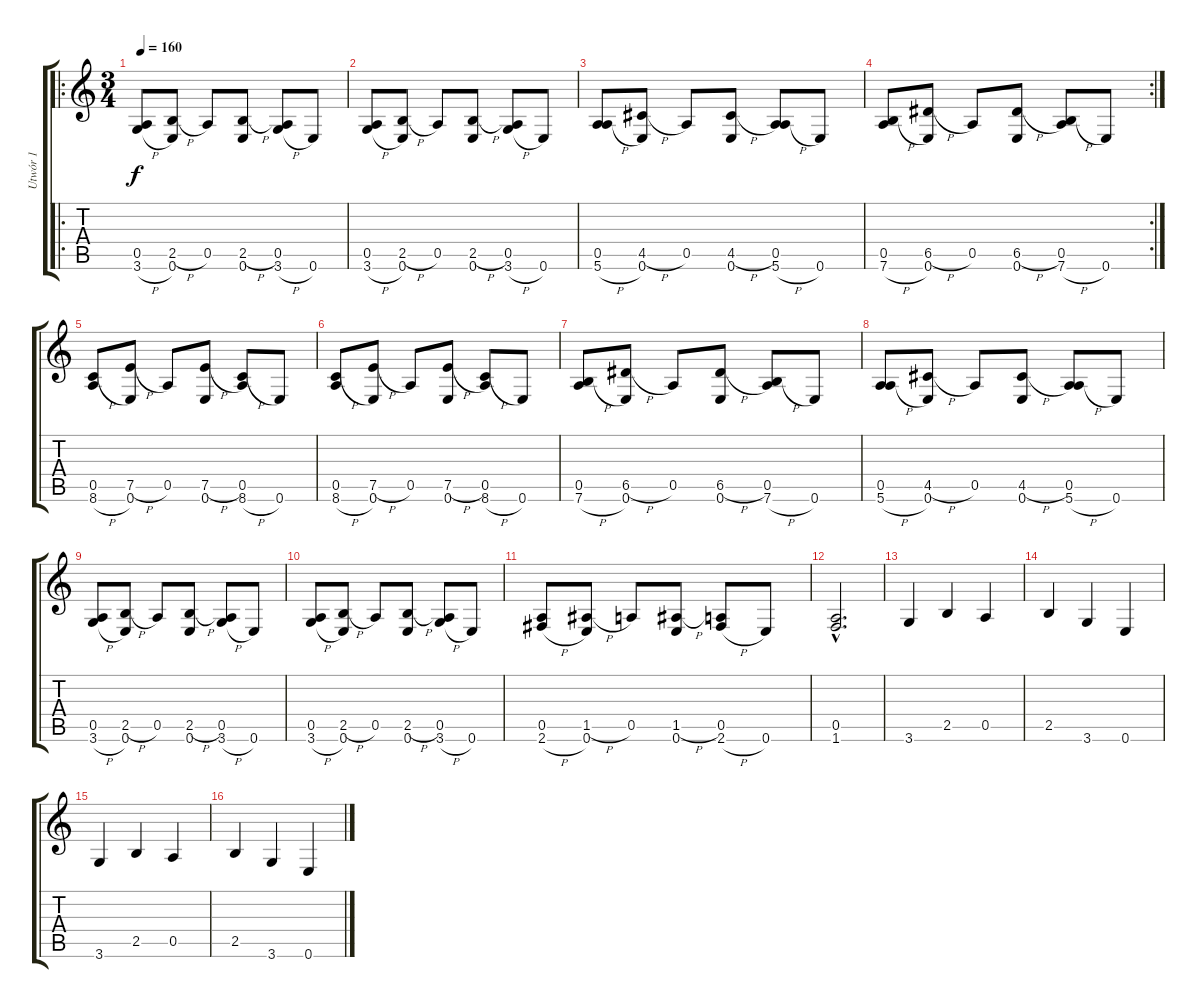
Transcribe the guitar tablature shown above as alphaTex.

\track ("Utwór 1" "Utwór 1") {instrument distortionguitar}
\staff {score tabs}
\tuning (E4 B3 G3 D3 A2 E2) {hide}
\ro
\ts (3 4)
\tempo 160
\clef g2
\ks c
(0.5 3.6{h}).8{dy f instrument distortionguitar} (2.5{h} 0.6).8 0.5.8 (2.5{h} 0.6).8 (0.5 3.6{h}).8 0.6.8 |
(0.5 3.6{h}).8 (2.5{h} 0.6).8 0.5.8 (2.5{h} 0.6).8 (0.5 3.6{h}).8 0.6.8 |
(0.5 5.6{h}).8 (4.5{h} 0.6).8 0.5.8 (4.5{h} 0.6).8 (0.5 5.6{h}).8 0.6.8 |
\rc 2
(0.5 7.6{h}).8 (6.5{h} 0.6).8 0.5.8 (6.5{h} 0.6).8 (0.5 7.6{h}).8 0.6.8 |
(0.5 8.6{h}).8 (7.5{h} 0.6).8 0.5.8 (7.5{h} 0.6).8 (0.5 8.6{h}).8 0.6.8 |
(0.5 8.6{h}).8 (7.5{h} 0.6).8 0.5.8 (7.5{h} 0.6).8 (0.5 8.6{h}).8 0.6.8 |
(0.5 7.6{h}).8 (6.5{h} 0.6).8 0.5.8 (6.5{h} 0.6).8 (0.5 7.6{h}).8 0.6.8 |
(0.5 5.6{h}).8 (4.5{h} 0.6).8 0.5.8 (4.5{h} 0.6).8 (0.5 5.6{h}).8 0.6.8 |
(0.5 3.6{h}).8 (2.5{h} 0.6).8 0.5.8 (2.5{h} 0.6).8 (0.5 3.6{h}).8 0.6.8 |
(0.5 3.6{h}).8 (2.5{h} 0.6).8 0.5.8 (2.5{h} 0.6).8 (0.5 3.6{h}).8 0.6.8 |
(0.5 2.6{h}).8 (1.5{h} 0.6).8 0.5.8 (1.5{h} 0.6).8 (0.5 2.6{h}).8 0.6.8 |
(0.5{hac} 1.6{hac}).2{d} |
3.6.4 2.5.4 0.5.4 |
2.5.4 3.6.4 0.6.4 |
3.6.4 2.5.4 0.5.4 |
2.5.4 3.6.4 0.6.4
